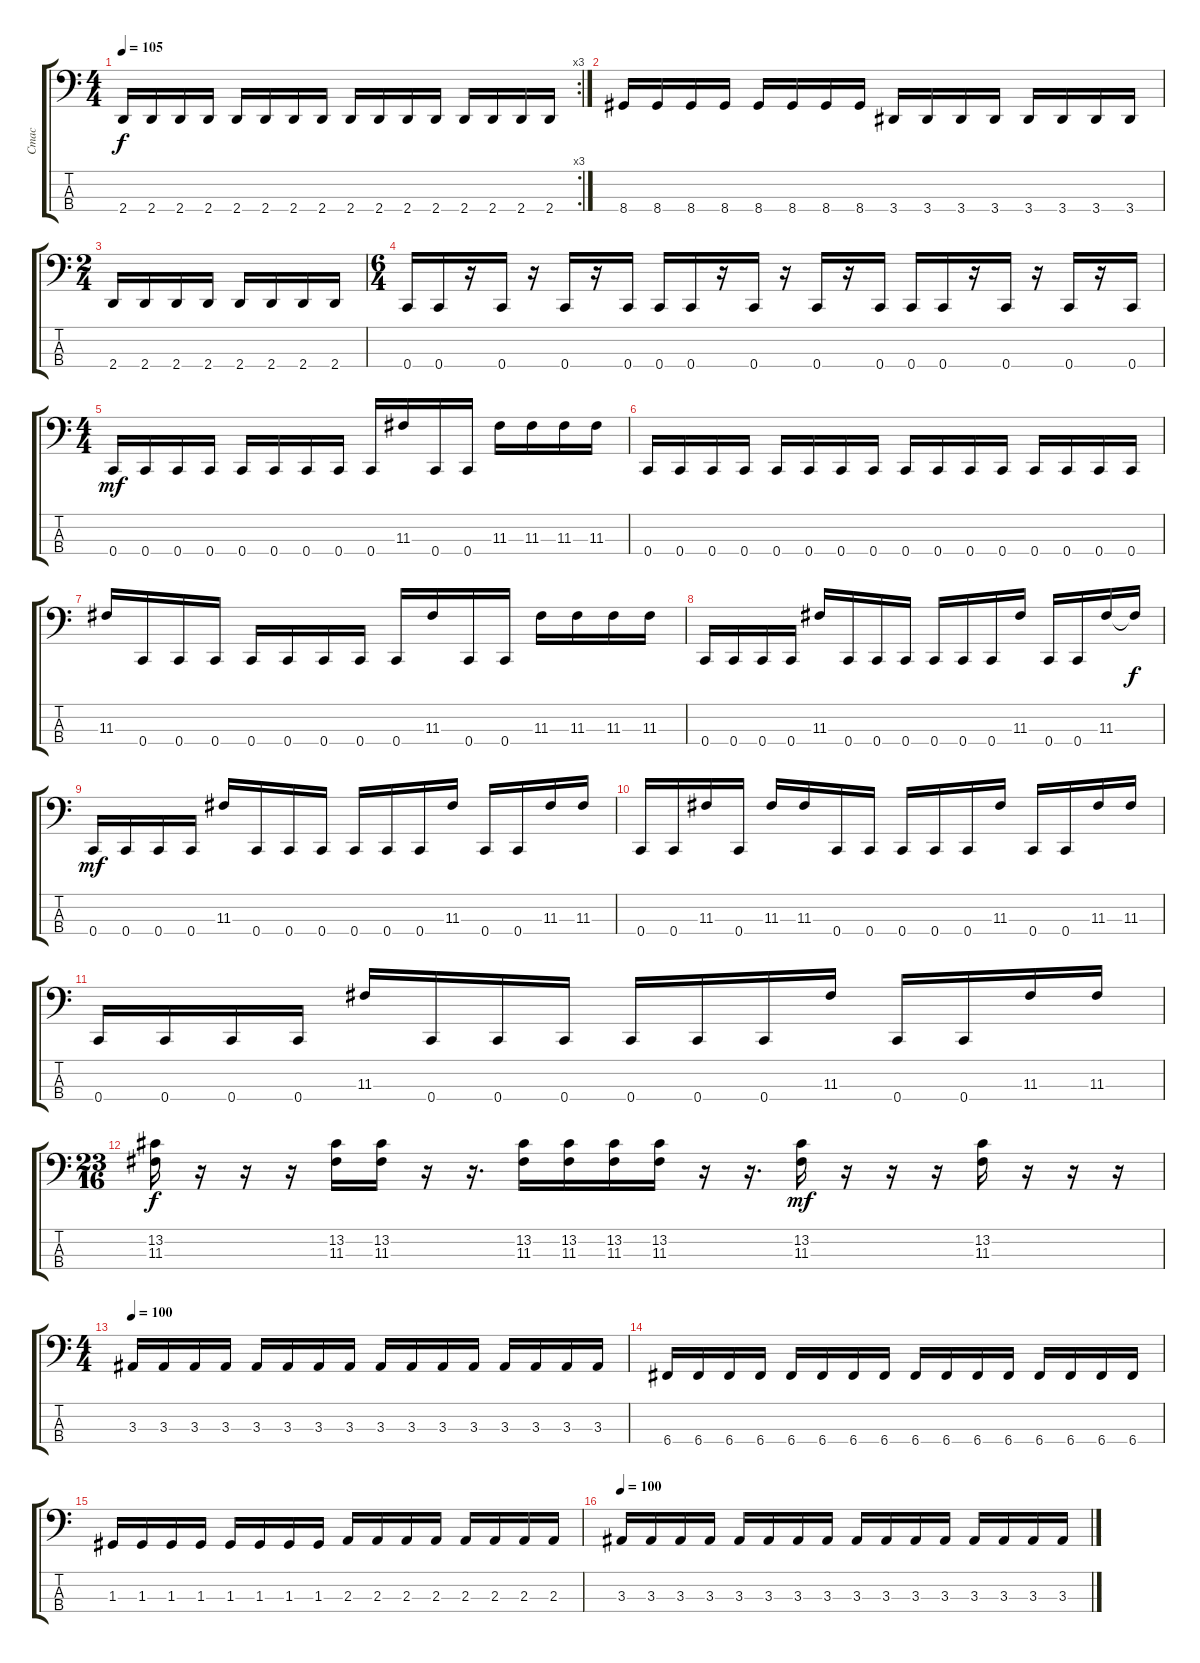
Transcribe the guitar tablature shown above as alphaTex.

\track ("Стас" "Стас") {instrument electricbassfinger}
\staff {score tabs}
\tuning (F2 C2 G1 C1) {hide}
\rc 3
\ts (4 4)
\tempo 105
\clef f4
\ks c
2.4.16{dy f} 2.4.16 2.4.16 2.4.16 2.4.16 2.4.16 2.4.16 2.4.16 2.4.16 2.4.16 2.4.16 2.4.16 2.4.16 2.4.16 2.4.16 2.4.16 |
8.4.16 8.4.16 8.4.16 8.4.16 8.4.16 8.4.16 8.4.16 8.4.16 3.4.16 3.4.16 3.4.16 3.4.16 3.4.16 3.4.16 3.4.16 3.4.16 |
\ts (2 4)
2.4.16 2.4.16 2.4.16 2.4.16 2.4.16 2.4.16 2.4.16 2.4.16 |
\ts (6 4)
0.4.16 0.4.16 r.16 0.4.16 r.16 0.4.16 r.16 0.4.16 0.4.16 0.4.16 r.16 0.4.16 r.16 0.4.16 r.16 0.4.16 0.4.16 0.4.16 r.16 0.4.16 r.16 0.4.16 r.16 0.4.16 |
\ts (4 4)
0.4.16{dy mf} 0.4.16 0.4.16 0.4.16 0.4.16 0.4.16 0.4.16 0.4.16 0.4.16 11.3.16 0.4.16 0.4.16 11.3.16 11.3.16 11.3.16 11.3.16 |
0.4.16 0.4.16 0.4.16 0.4.16 0.4.16 0.4.16 0.4.16 0.4.16 0.4.16 0.4.16 0.4.16 0.4.16 0.4.16 0.4.16 0.4.16 0.4.16 |
11.3.16 0.4.16 0.4.16 0.4.16 0.4.16 0.4.16 0.4.16 0.4.16 0.4.16 11.3.16 0.4.16 0.4.16 11.3.16 11.3.16 11.3.16 11.3.16 |
0.4.16 0.4.16 0.4.16 0.4.16 11.3.16 0.4.16 0.4.16 0.4.16 0.4.16 0.4.16 0.4.16 11.3.16 0.4.16 0.4.16 11.3.16 11.3{t}.16{dy f} |
0.4.16{dy mf} 0.4.16 0.4.16 0.4.16 11.3.16 0.4.16 0.4.16 0.4.16 0.4.16 0.4.16 0.4.16 11.3.16 0.4.16 0.4.16 11.3.16 11.3.16 |
0.4.16 0.4.16 11.3.16 0.4.16 11.3.16 11.3.16 0.4.16 0.4.16 0.4.16 0.4.16 0.4.16 11.3.16 0.4.16 0.4.16 11.3.16 11.3.16 |
0.4.16 0.4.16 0.4.16 0.4.16 11.3.16 0.4.16 0.4.16 0.4.16 0.4.16 0.4.16 0.4.16 11.3.16 0.4.16 0.4.16 11.3.16 11.3.16 |
\ts (23 16)
(13.2 11.3).16{dy f} r.16 r.16 r.16 (13.2 11.3).16 (13.2 11.3).16 r.16 r.16{d} (13.2 11.3).16 (13.2 11.3).16 (13.2 11.3).16 (13.2 11.3).16 r.16 r.16{d} (13.2 11.3).16{dy mf} r.16 r.16 r.16 (13.2 11.3).16 r.16 r.16 r.16 |
\ts (4 4)
\tempo 100
3.3.16 3.3.16 3.3.16 3.3.16 3.3.16 3.3.16 3.3.16 3.3.16 3.3.16 3.3.16 3.3.16 3.3.16 3.3.16 3.3.16 3.3.16 3.3.16 |
6.4.16 6.4.16 6.4.16 6.4.16 6.4.16 6.4.16 6.4.16 6.4.16 6.4.16 6.4.16 6.4.16 6.4.16 6.4.16 6.4.16 6.4.16 6.4.16 |
1.3.16 1.3.16 1.3.16 1.3.16 1.3.16 1.3.16 1.3.16 1.3.16 2.3.16 2.3.16 2.3.16 2.3.16 2.3.16 2.3.16 2.3.16 2.3.16 |
\tempo 100
3.3.16 3.3.16 3.3.16 3.3.16 3.3.16 3.3.16 3.3.16 3.3.16 3.3.16 3.3.16 3.3.16 3.3.16 3.3.16 3.3.16 3.3.16 3.3.16
